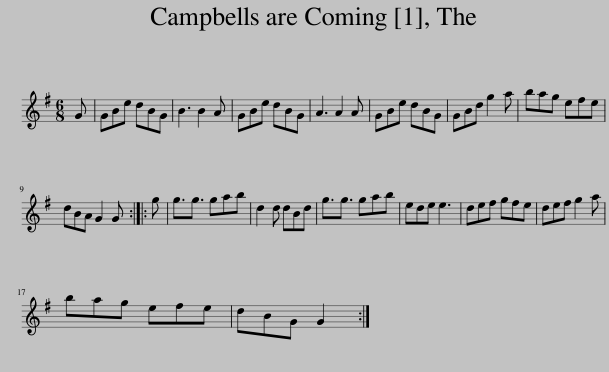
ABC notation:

X:1
L:1/8
M:6/8
I:linebreak $
K:G
V:1 treble
V:1
 G | GBe dBG | B3 B2 A | GBe dBG | A3 A2 A | %5
 GBe dBG | GBd g2 a | bag efe |$ dBA G2 G :: g | %10
 g3/2g3/2 gab | d2 d dBd | g3/2g3/2 gab | ede e3 | def gfe | %15
 def g2 a |$ bag efe | dBG G2 :| %18
